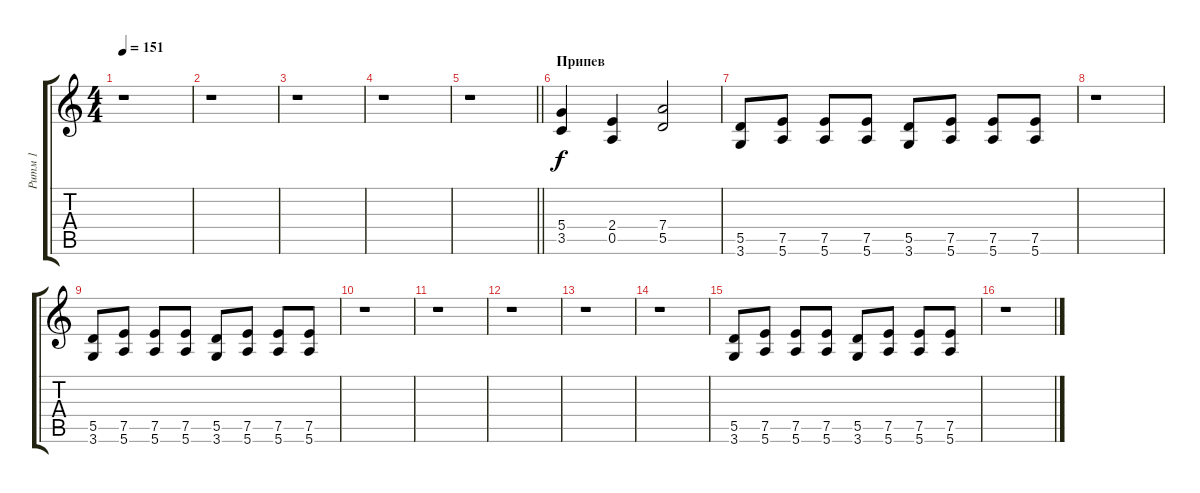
\track ("Ритм 1" "Ритм 1") {instrument distortionguitar}
\staff {score tabs}
\tuning (E4 B3 G3 D3 A2 E2) {hide}
\ts (4 4)
\tempo 151
\clef g2
\ks c
r.1{dy f} |
r.1 |
r.1 |
r.1 |
\barLineRight lightlight
r.1 |
\section ("" "Припев")
(5.4 3.5).4 (2.4 0.5).4 (7.4 5.5).2 |
(5.5 3.6).8 (7.5 5.6).8 (7.5 5.6).8 (7.5 5.6).8 (5.5 3.6).8 (7.5 5.6).8 (7.5 5.6).8 (7.5 5.6).8 |
r.1 |
(5.5 3.6).8 (7.5 5.6).8 (7.5 5.6).8 (7.5 5.6).8 (5.5 3.6).8 (7.5 5.6).8 (7.5 5.6).8 (7.5 5.6).8 |
r.1 |
r.1 |
r.1 |
r.1 |
r.1 |
(5.5 3.6).8 (7.5 5.6).8 (7.5 5.6).8 (7.5 5.6).8 (5.5 3.6).8 (7.5 5.6).8 (7.5 5.6).8 (7.5 5.6).8 |
r.1
